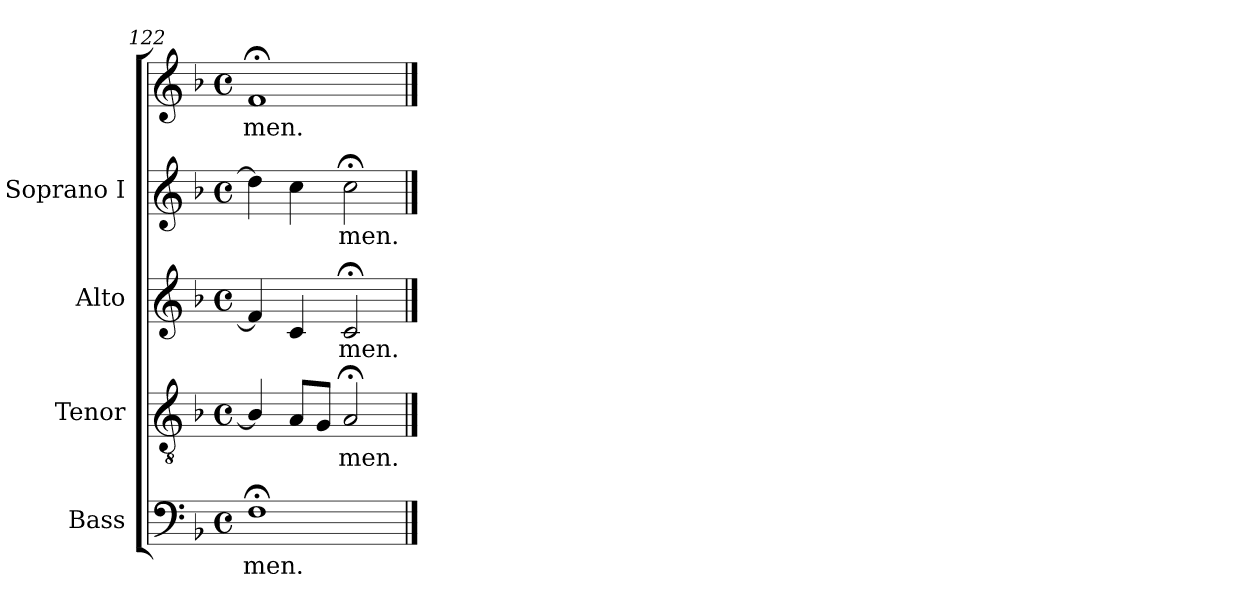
**kern	**text	**kern	**text	**kern	**text	**kern	**text	**kern	**text
*part4	*part4	*part3	*part3	*part2	*part2	*part1	*part1	*part1	*part1
*staff5	*staff5	*staff4	*staff4	*staff3	*staff3	*staff2	*staff2	*staff1	*staff1
*I"Bass	*	*I"Tenor	*	*I"Alto	*	*I"Soprano I	*	*	*
*I'B	*	*I'T	*	*I'A	*	*I'S	*	*	*
*clefF4	*	*clefGv2	*	*clefG2	*	*clefG2	*	*clefG2	*
*k[b-]	*	*k[b-]	*	*k[b-]	*	*k[b-]	*	*k[b-]	*
*F:	*	*F:	*	*F:	*	*F:	*	*F:	*
*M4/4	*	*M4/4	*	*M4/4	*	*M4/4	*	*M4/4	*
*met(c)	*	*met(c)	*	*met(c)	*	*met(c)	*	*met(c)	*
=122	=122	=122	=122	=122	=122	=122	=122	=122	=122
!	!LO:LY:b	!	!	!	!	!	!	!	!LO:LY:b
1F;<	men.	4B-/]	.	4f]	.	4dd]	.	1f;<	men.
.	.	8AL	.	4c	.	4cc	.	.	.
.	.	8GJ	.	.	.	.	.	.	.
!	!	!	!LO:LY:b	!	!LO:LY:b	!	!LO:LY:b	!	!
.	.	2A;<	men.	2c;<	men.	2cc;<	men.	.	.
==	==	==	==	==	==	==	==	==	==
*-	*-	*-	*-	*-	*-	*-	*-	*-	*-
